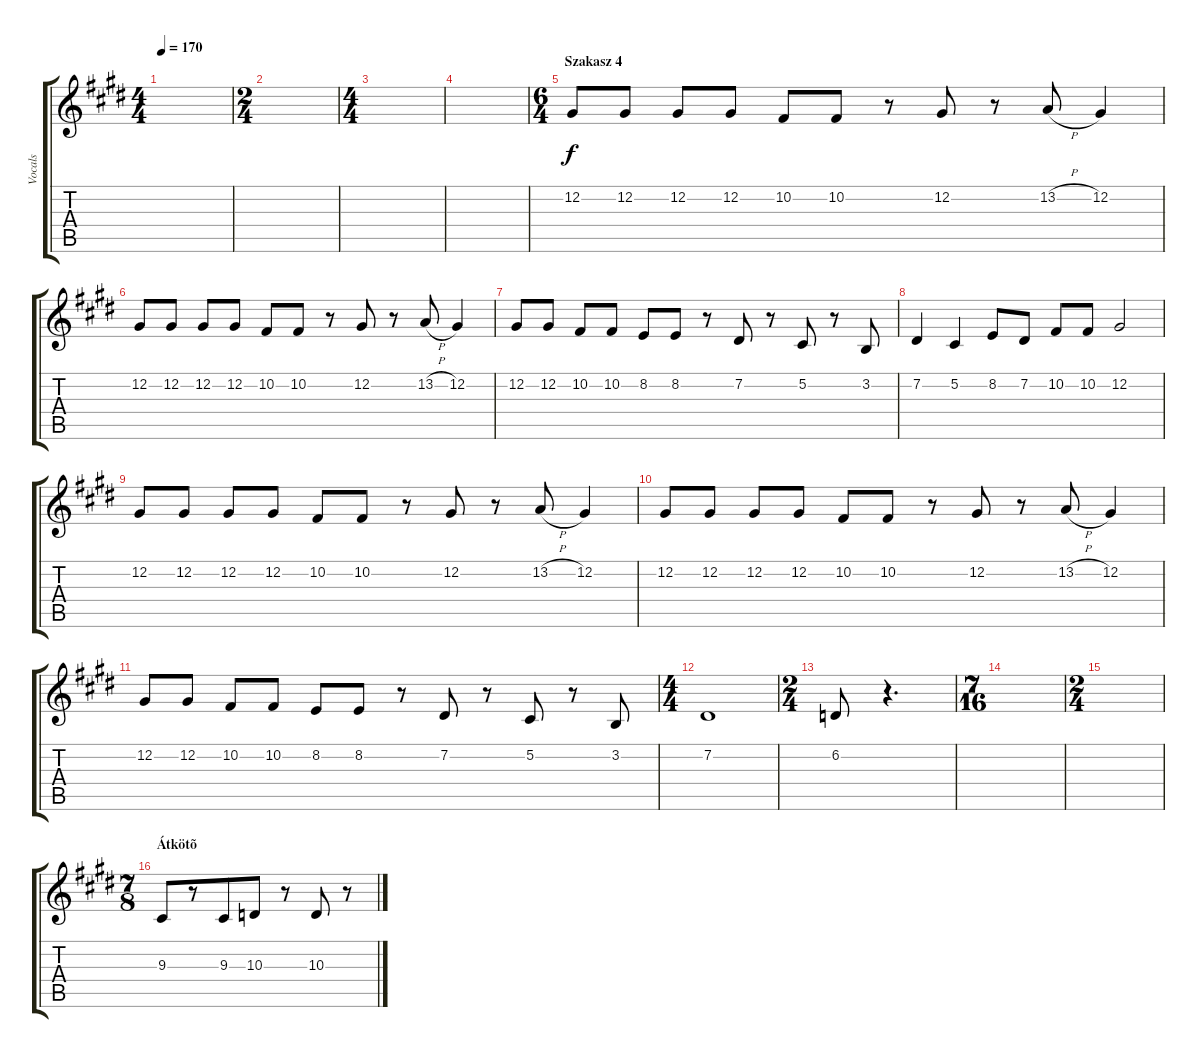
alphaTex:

\track ("Vocals" "Vocals") {instrument englishhorn}
\staff {score tabs}
\tuning (Db4 Ab3 E3 B2 Gb2 Db2) {hide}
\ts (4 4)
\tempo 170
\clef g2
\ks c#minor
|
\ts (2 4)
|
\ts (4 4)
|
|
\ts (6 4)
\section ("" "Szakasz 4")
12.2.8{dy f} 12.2.8 12.2.8 12.2.8 10.2.8 10.2.8 r.8 12.2.8 r.8 13.2{h}.8 12.2.4 |
12.2.8 12.2.8 12.2.8 12.2.8 10.2.8 10.2.8 r.8 12.2.8 r.8 13.2{h}.8 12.2.4 |
12.2.8 12.2.8 10.2.8 10.2.8 8.2.8 8.2.8 r.8 7.2.8 r.8 5.2.8 r.8 3.2.8 |
7.2.4 5.2.4 8.2.8 7.2.8 10.2.8 10.2.8 12.2.2 |
12.2.8 12.2.8 12.2.8 12.2.8 10.2.8 10.2.8 r.8 12.2.8 r.8 13.2{h}.8 12.2.4 |
12.2.8 12.2.8 12.2.8 12.2.8 10.2.8 10.2.8 r.8 12.2.8 r.8 13.2{h}.8 12.2.4 |
12.2.8 12.2.8 10.2.8 10.2.8 8.2.8 8.2.8 r.8 7.2.8 r.8 5.2.8 r.8 3.2.8 |
\ts (4 4)
7.2.1 |
\ts (2 4)
6.2.8 r.4{d} |
\ts (7 16)
|
\ts (2 4)
|
\ts (7 8)
\section ("" "Átkötõ")
9.3.8 r.8 9.3.8 10.3.8 r.8 10.3.8 r.8
